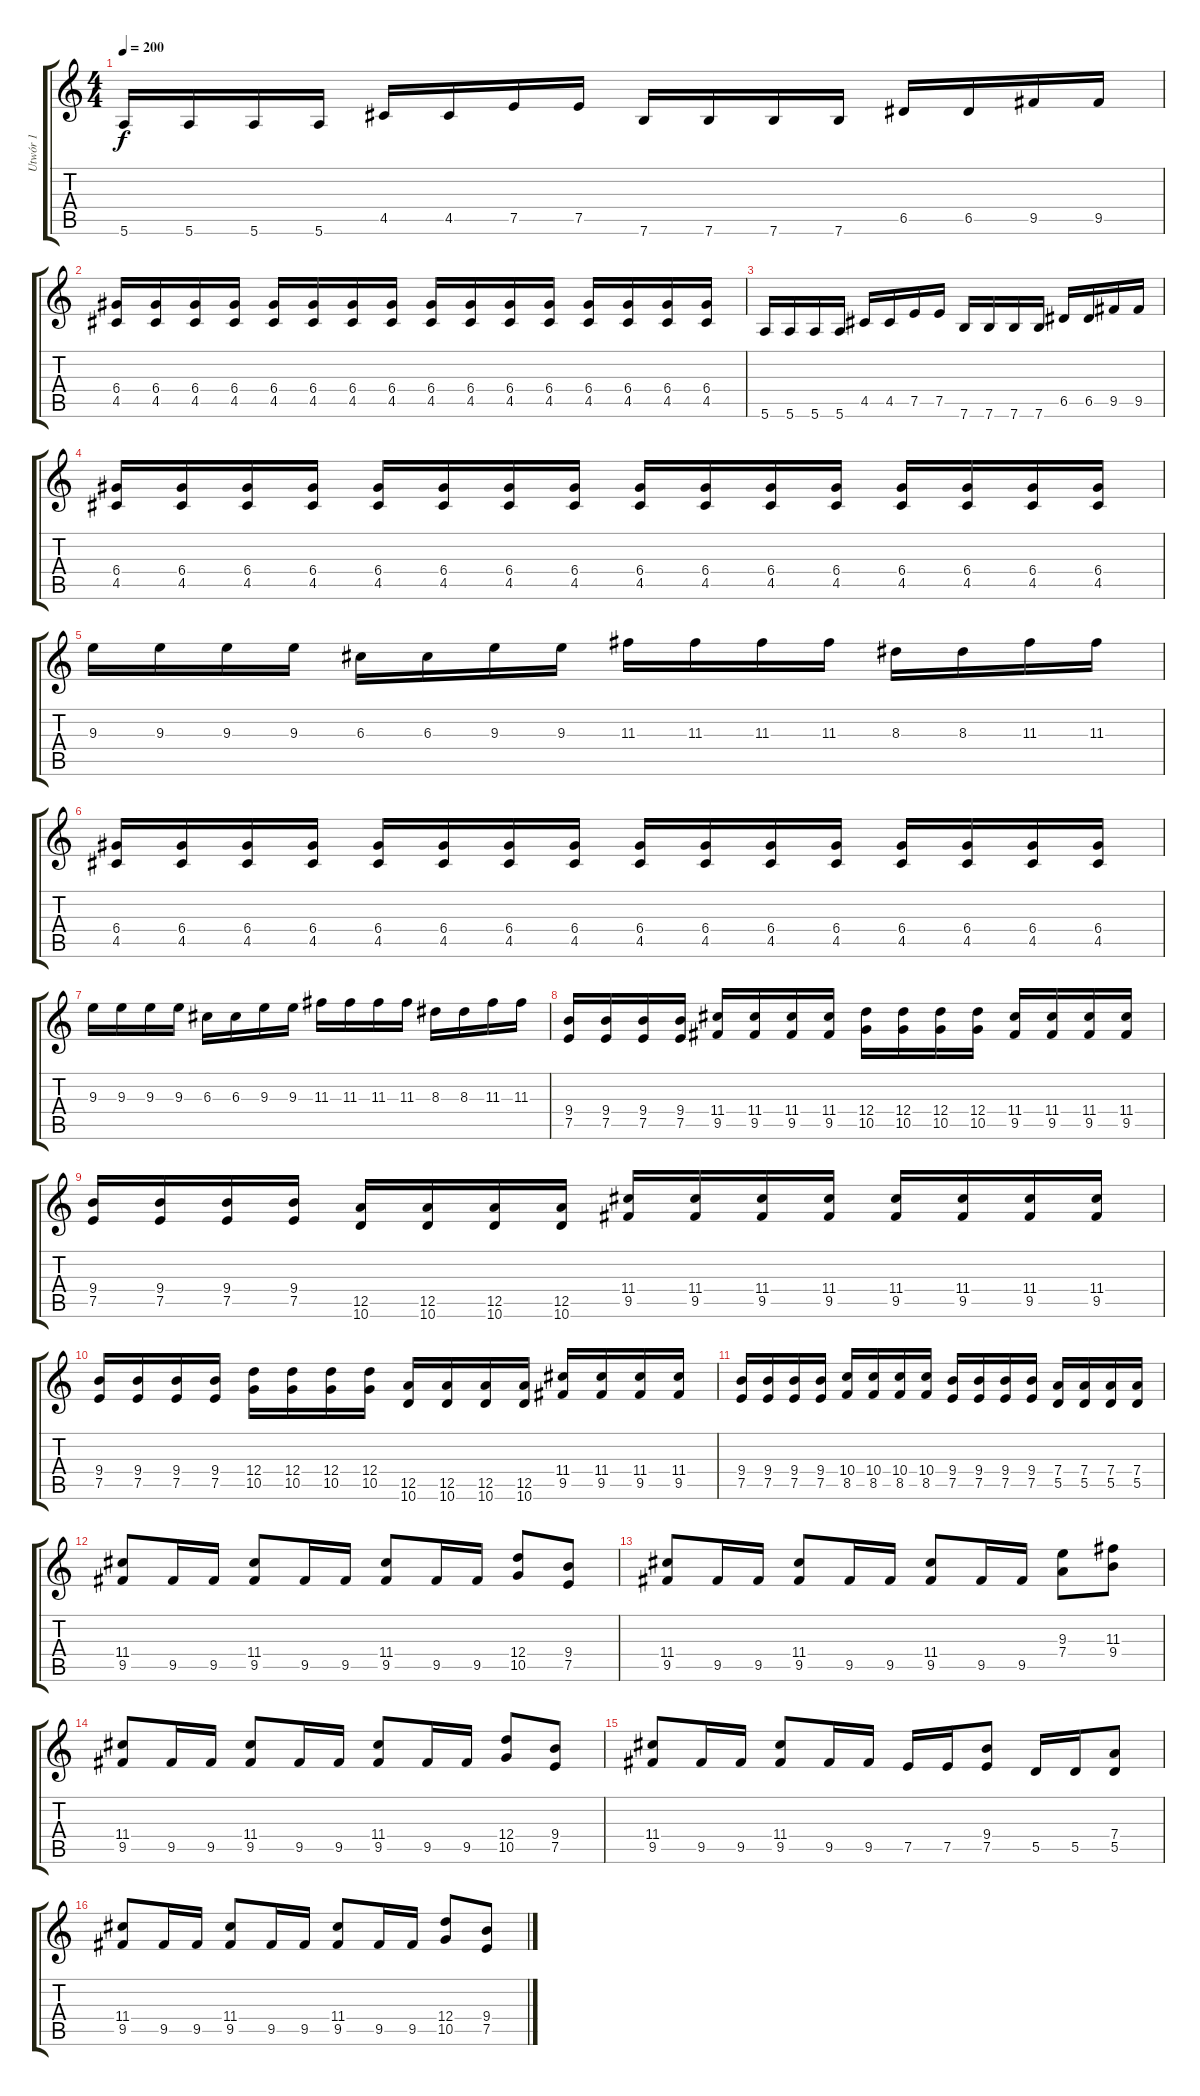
\track ("Utwór 1" "Utwór 1") {instrument distortionguitar}
\staff {score tabs}
\tuning (E4 B3 G3 D3 A2 E2) {hide}
\ts (4 4)
\tempo 200
\clef g2
\ks c
5.6.16{dy f} 5.6.16 5.6.16 5.6.16 4.5.16 4.5.16 7.5.16 7.5.16 7.6.16 7.6.16 7.6.16 7.6.16 6.5.16 6.5.16 9.5.16 9.5.16 |
(6.4 4.5).16 (6.4 4.5).16 (6.4 4.5).16 (6.4 4.5).16 (6.4 4.5).16 (6.4 4.5).16 (6.4 4.5).16 (6.4 4.5).16 (6.4 4.5).16 (6.4 4.5).16 (6.4 4.5).16 (6.4 4.5).16 (6.4 4.5).16 (6.4 4.5).16 (6.4 4.5).16 (6.4 4.5).16 |
5.6.16 5.6.16 5.6.16 5.6.16 4.5.16 4.5.16 7.5.16 7.5.16 7.6.16 7.6.16 7.6.16 7.6.16 6.5.16 6.5.16 9.5.16 9.5.16 |
(6.4 4.5).16 (6.4 4.5).16 (6.4 4.5).16 (6.4 4.5).16 (6.4 4.5).16 (6.4 4.5).16 (6.4 4.5).16 (6.4 4.5).16 (6.4 4.5).16 (6.4 4.5).16 (6.4 4.5).16 (6.4 4.5).16 (6.4 4.5).16 (6.4 4.5).16 (6.4 4.5).16 (6.4 4.5).16 |
9.3.16 9.3.16 9.3.16 9.3.16 6.3.16 6.3.16 9.3.16 9.3.16 11.3.16 11.3.16 11.3.16 11.3.16 8.3.16 8.3.16 11.3.16 11.3.16 |
(6.4 4.5).16 (6.4 4.5).16 (6.4 4.5).16 (6.4 4.5).16 (6.4 4.5).16 (6.4 4.5).16 (6.4 4.5).16 (6.4 4.5).16 (6.4 4.5).16 (6.4 4.5).16 (6.4 4.5).16 (6.4 4.5).16 (6.4 4.5).16 (6.4 4.5).16 (6.4 4.5).16 (6.4 4.5).16 |
9.3.16 9.3.16 9.3.16 9.3.16 6.3.16 6.3.16 9.3.16 9.3.16 11.3.16 11.3.16 11.3.16 11.3.16 8.3.16 8.3.16 11.3.16 11.3.16 |
(9.4 7.5).16 (9.4 7.5).16 (9.4 7.5).16 (9.4 7.5).16 (11.4 9.5).16 (11.4 9.5).16 (11.4 9.5).16 (11.4 9.5).16 (12.4 10.5).16 (12.4 10.5).16 (12.4 10.5).16 (12.4 10.5).16 (11.4 9.5).16 (11.4 9.5).16 (11.4 9.5).16 (11.4 9.5).16 |
(9.4 7.5).16 (9.4 7.5).16 (9.4 7.5).16 (9.4 7.5).16 (12.5 10.6).16 (12.5 10.6).16 (12.5 10.6).16 (12.5 10.6).16 (11.4 9.5).16 (11.4 9.5).16 (11.4 9.5).16 (11.4 9.5).16 (11.4 9.5).16 (11.4 9.5).16 (11.4 9.5).16 (11.4 9.5).16 |
(9.4 7.5).16 (9.4 7.5).16 (9.4 7.5).16 (9.4 7.5).16 (12.4 10.5).16 (12.4 10.5).16 (12.4 10.5).16 (12.4 10.5).16 (12.5 10.6).16 (12.5 10.6).16 (12.5 10.6).16 (12.5 10.6).16 (11.4 9.5).16 (11.4 9.5).16 (11.4 9.5).16 (11.4 9.5).16 |
(9.4 7.5).16 (9.4 7.5).16 (9.4 7.5).16 (9.4 7.5).16 (10.4 8.5).16 (10.4 8.5).16 (10.4 8.5).16 (10.4 8.5).16 (9.4 7.5).16 (9.4 7.5).16 (9.4 7.5).16 (9.4 7.5).16 (7.4 5.5).16 (7.4 5.5).16 (7.4 5.5).16 (7.4 5.5).16 |
(11.4 9.5).8 9.5.16 9.5.16 (11.4 9.5).8 9.5.16 9.5.16 (11.4 9.5).8 9.5.16 9.5.16 (12.4 10.5).8 (9.4 7.5).8 |
(11.4 9.5).8 9.5.16 9.5.16 (11.4 9.5).8 9.5.16 9.5.16 (11.4 9.5).8 9.5.16 9.5.16 (9.3 7.4).8 (11.3 9.4).8 |
(11.4 9.5).8 9.5.16 9.5.16 (11.4 9.5).8 9.5.16 9.5.16 (11.4 9.5).8 9.5.16 9.5.16 (12.4 10.5).8 (9.4 7.5).8 |
(11.4 9.5).8 9.5.16 9.5.16 (11.4 9.5).8 9.5.16 9.5.16 7.5.16 7.5.16 (9.4 7.5).8 5.5.16 5.5.16 (7.4 5.5).8 |
(11.4 9.5).8 9.5.16 9.5.16 (11.4 9.5).8 9.5.16 9.5.16 (11.4 9.5).8 9.5.16 9.5.16 (12.4 10.5).8 (9.4 7.5).8
